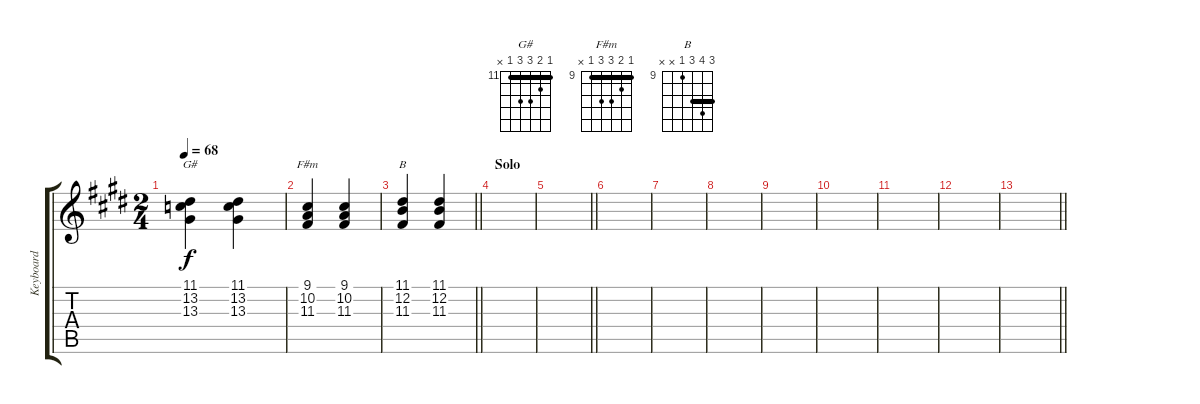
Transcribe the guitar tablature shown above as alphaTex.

\track ("Keyboard" "Keyboard") {instrument acousticgrandpiano}
\staff {score tabs}
\tuning (E4 B3 G3 D3 A2 E2) {hide}
\chord ("G#" 11 12 13 13 11 x) {firstfret 11 barre 11}
\chord ("F#m" 9 10 11 11 9 x) {firstfret 9 barre 9}
\chord ("B" 11 12 11 9 x x) {firstfret 9 barre 11}
\ts (2 4)
\tempo 68
\clef g2
\ks e
(11.1 13.2 13.3).4{ch "G#" dy f} (11.1 13.2 13.3).4 |
(9.1 10.2 11.3).4{ch "F#m"} (9.1 10.2 11.3).4 |
\barLineRight lightlight
(11.1 12.2 11.3).4{ch "B"} (11.1 12.2 11.3).4 |
\section ("" "Solo")
|
\barLineRight lightlight
|
|
|
|
|
|
|
|
\barLineRight lightlight
